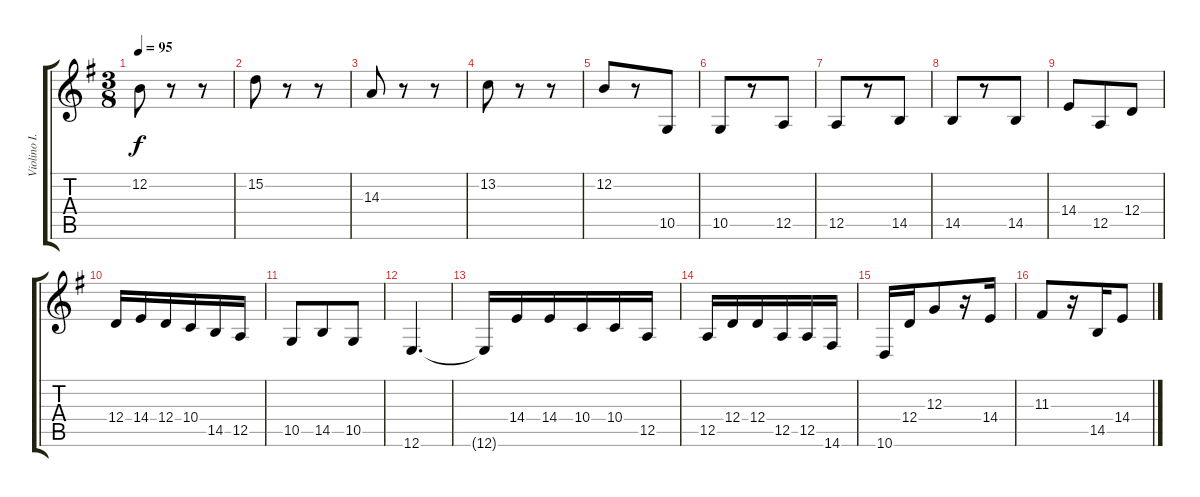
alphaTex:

\track ("Violino I. di ripieno" "Violino I.") {instrument violin}
\staff {score tabs}
\tuning (E4 B3 G3 D3 A2 E2) {hide}
\ts (3 8)
\tempo 95
\clef g2
\ks g
12.2.8{dy f} r.8 r.8 |
15.2.8 r.8 r.8 |
14.3.8 r.8 r.8 |
13.2.8 r.8 r.8 |
12.2.8 r.8 10.5.8 |
10.5.8 r.8 12.5.8 |
12.5.8 r.8 14.5.8 |
14.5.8 r.8 14.5.8 |
14.4.8 12.5.8 12.4.8 |
12.4.16 14.4.16 12.4.16 10.4.16 14.5.16 12.5.16 |
10.5.8 14.5.8 10.5.8 |
12.6.4{d} |
12.6{t}.16 14.4.16{beam merge} 14.4.16 10.4.16{beam merge} 10.4.16 12.5.16 |
12.5.16 12.4.16{beam merge} 12.4.16 12.5.16{beam merge} 12.5.16 14.6.16 |
10.6.16 12.4.16{beam merge} 12.3.8 r.16 14.4.16 |
11.3.8 r.16 14.5.16{beam merge} 14.4.8
